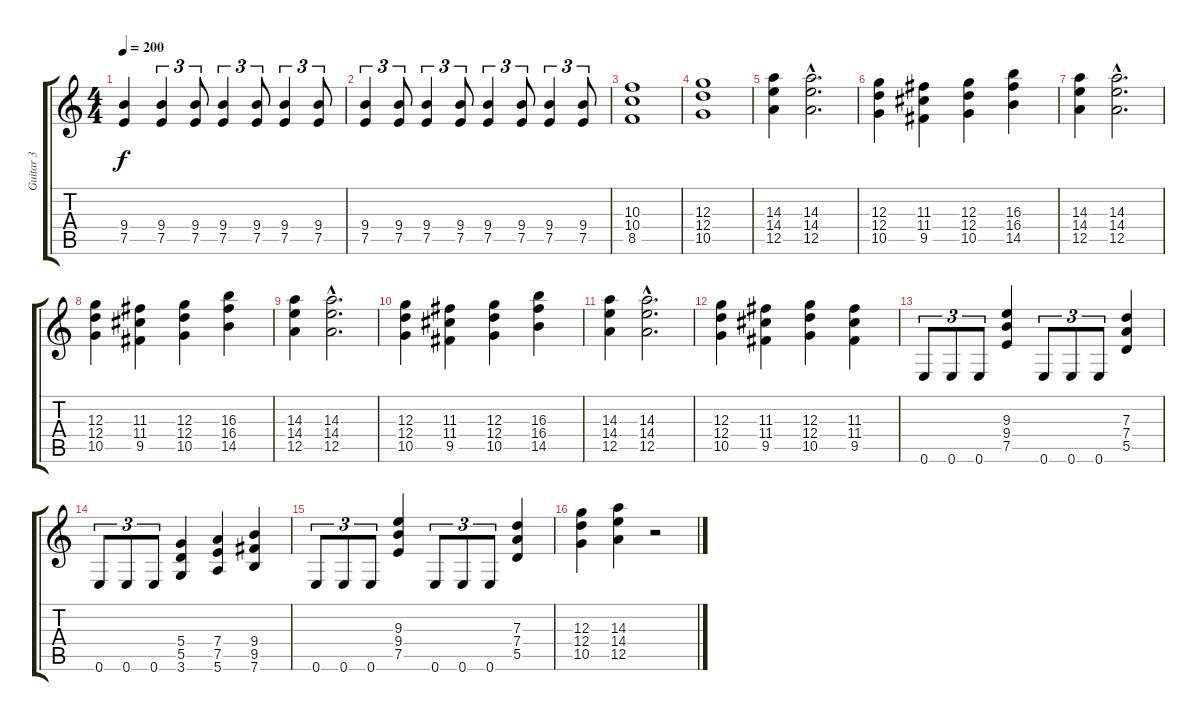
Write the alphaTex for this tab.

\track ("Guitar 3" "Guitar 3") {instrument distortionguitar}
\staff {score tabs}
\tuning (E4 B3 G3 D3 A2 E2) {hide}
\ts (4 4)
\tempo 200
\clef g2
\ks c
(9.4 7.5).4{dy f} (9.4 7.5).4{tu (3 2)} (9.4 7.5).8{tu (3 2)} (9.4 7.5).4{tu (3 2)} (9.4 7.5).8{tu (3 2)} (9.4 7.5).4{tu (3 2)} (9.4 7.5).8{tu (3 2)} |
(9.4 7.5).4{tu (3 2)} (9.4 7.5).8{tu (3 2)} (9.4 7.5).4{tu (3 2)} (9.4 7.5).8{tu (3 2)} (9.4 7.5).4{tu (3 2)} (9.4 7.5).8{tu (3 2)} (9.4 7.5).4{tu (3 2)} (9.4 7.5).8{tu (3 2)} |
(10.3 10.4 8.5).1 |
(12.3 12.4 10.5).1 |
(14.3 14.4 12.5).4 (14.3{hac} 14.4{hac} 12.5{hac}).2{d} |
(12.3 12.4 10.5).4 (11.3 11.4 9.5).4 (12.3 12.4 10.5).4 (16.3 16.4 14.5).4 |
(14.3 14.4 12.5).4 (14.3{hac} 14.4{hac} 12.5{hac}).2{d} |
(12.3 12.4 10.5).4 (11.3 11.4 9.5).4 (12.3 12.4 10.5).4 (16.3 16.4 14.5).4 |
(14.3 14.4 12.5).4 (14.3{hac} 14.4{hac} 12.5{hac}).2{d} |
(12.3 12.4 10.5).4 (11.3 11.4 9.5).4 (12.3 12.4 10.5).4 (16.3 16.4 14.5).4 |
(14.3 14.4 12.5).4 (14.3{hac} 14.4{hac} 12.5{hac}).2{d} |
(12.3 12.4 10.5).4 (11.3 11.4 9.5).4 (12.3 12.4 10.5).4 (11.3 11.4 9.5).4 |
0.6.8{tu (3 2)} 0.6.8{tu (3 2)} 0.6.8{tu (3 2)} (9.3 9.4 7.5).4 0.6.8{tu (3 2)} 0.6.8{tu (3 2)} 0.6.8{tu (3 2)} (7.3 7.4 5.5).4 |
0.6.8{tu (3 2)} 0.6.8{tu (3 2)} 0.6.8{tu (3 2)} (5.4 5.5 3.6).4 (7.4 7.5 5.6).4 (9.4 9.5 7.6).4 |
0.6.8{tu (3 2)} 0.6.8{tu (3 2)} 0.6.8{tu (3 2)} (9.3 9.4 7.5).4 0.6.8{tu (3 2)} 0.6.8{tu (3 2)} 0.6.8{tu (3 2)} (7.3 7.4 5.5).4 |
(12.3 12.4 10.5).4 (14.3 14.4 12.5).4 r.2
